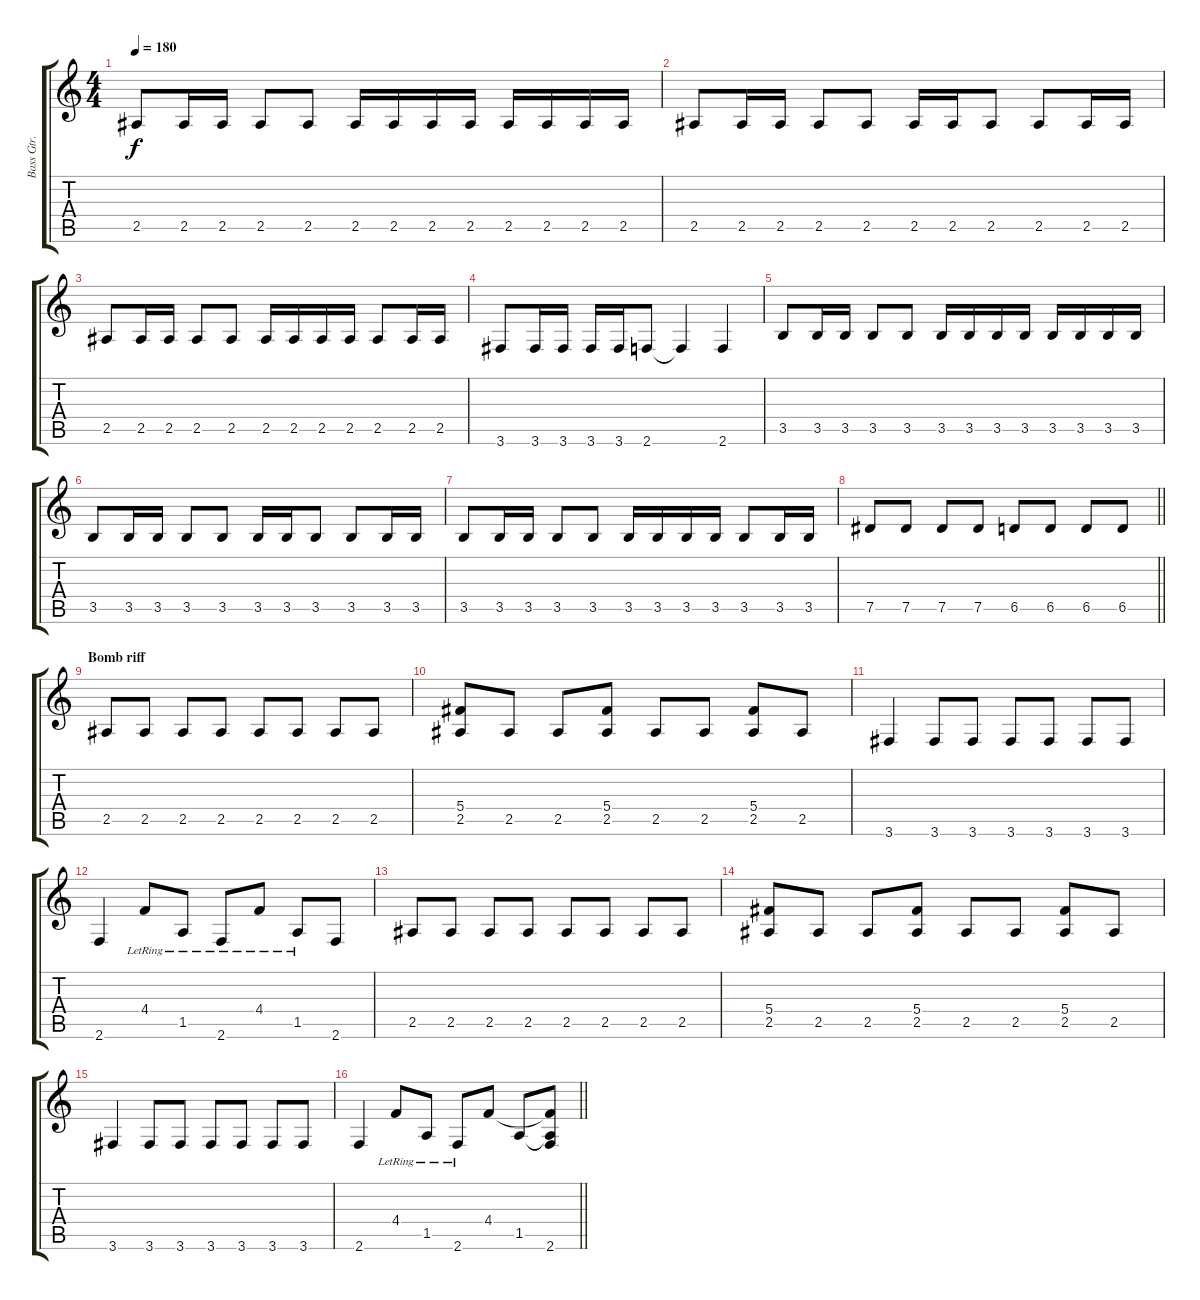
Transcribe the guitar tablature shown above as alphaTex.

\track ("Bass Gtr." "Bass Gtr.") {instrument electricbassfinger}
\staff {score tabs}
\tuning (Eb4 Bb3 Gb3 Db3 Ab2 Eb2) {hide}
\ts (4 4)
\tempo 180
\clef g2
\ks c
2.5.8{dy f} 2.5.16 2.5.16 2.5.8 2.5.8 2.5.16 2.5.16 2.5.16 2.5.16 2.5.16 2.5.16 2.5.16 2.5.16 |
2.5.8 2.5.16 2.5.16 2.5.8 2.5.8 2.5.16 2.5.16 2.5.8 2.5.8 2.5.16 2.5.16 |
2.5.8 2.5.16 2.5.16 2.5.8 2.5.8 2.5.16 2.5.16 2.5.16 2.5.16 2.5.8 2.5.16 2.5.16 |
3.6.8 3.6.16 3.6.16 3.6.16 3.6.16 2.6.8 2.6{t}.4 2.6.4 |
3.5.8 3.5.16 3.5.16 3.5.8 3.5.8 3.5.16 3.5.16 3.5.16 3.5.16 3.5.16 3.5.16 3.5.16 3.5.16 |
3.5.8 3.5.16 3.5.16 3.5.8 3.5.8 3.5.16 3.5.16 3.5.8 3.5.8 3.5.16 3.5.16 |
3.5.8 3.5.16 3.5.16 3.5.8 3.5.8 3.5.16 3.5.16 3.5.16 3.5.16 3.5.8 3.5.16 3.5.16 |
\barLineRight lightlight
7.5.8 7.5.8 7.5.8 7.5.8 6.5.8 6.5.8 6.5.8 6.5.8 |
\section ("" "Bomb riff")
2.5.8 2.5.8 2.5.8 2.5.8 2.5.8 2.5.8 2.5.8 2.5.8 |
(5.4 2.5).8 2.5.8 2.5.8 (5.4 2.5).8 2.5.8 2.5.8 (5.4 2.5).8 2.5.8 |
3.6.4 3.6.8 3.6.8 3.6.8 3.6.8 3.6.8 3.6.8 |
2.6.4 4.4{lr}.8 1.5{lr}.8 2.6{lr}.8 4.4{lr}.8 1.5{lr}.8 2.6.8 |
2.5.8 2.5.8 2.5.8 2.5.8 2.5.8 2.5.8 2.5.8 2.5.8 |
(5.4 2.5).8 2.5.8 2.5.8 (5.4 2.5).8 2.5.8 2.5.8 (5.4 2.5).8 2.5.8 |
3.6.4 3.6.8 3.6.8 3.6.8 3.6.8 3.6.8 3.6.8 |
\barLineRight lightlight
2.6.4 4.4{lr}.8 1.5{lr}.8 2.6{lr}.8 4.4.8 1.5.8 (4.4{t} 1.5{t} 2.6).8
